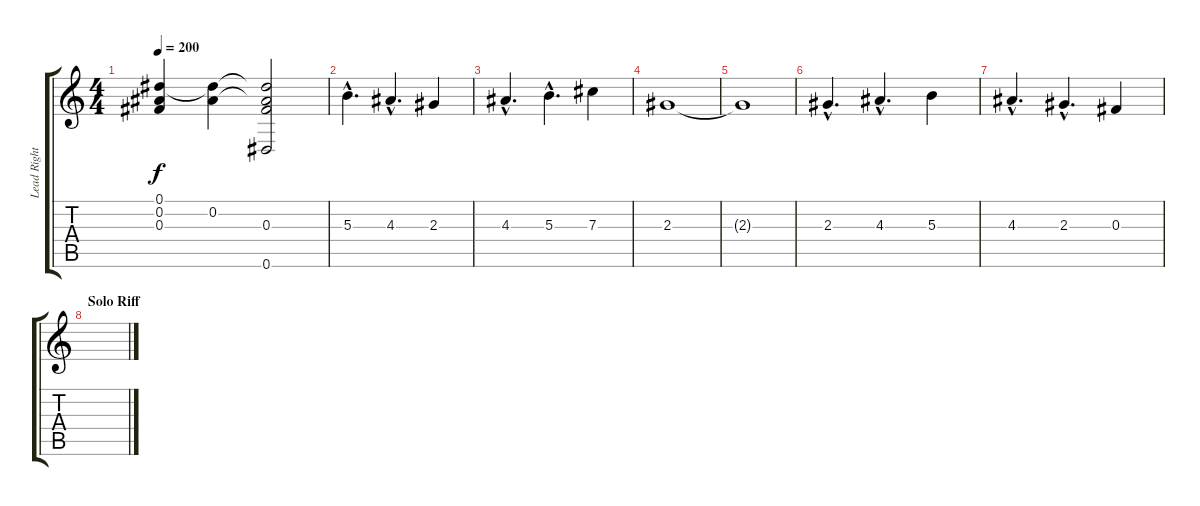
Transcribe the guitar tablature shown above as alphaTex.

\track ("Lead Right" "Lead Right") {instrument distortionguitar}
\staff {score tabs}
\tuning (Eb4 Bb3 Gb3 Db3 Ab2 Eb2) {hide}
\ts (4 4)
\tempo 200
\clef g2
\ks c
(0.1 0.2{t} 0.3{t}).4{dy f} (0.1{t} 0.2).4 (0.1{t} 0.2{t} 0.3 0.6{t}).2 |
5.3{hac}.4{d} 4.3{hac}.4{d} 2.3.4 |
4.3{hac}.4{d} 5.3{hac}.4{d} 7.3.4 |
2.3.1 |
2.3{t}.1 |
2.3{hac}.4{d} 4.3{hac}.4{d} 5.3.4 |
4.3{hac}.4{d} 2.3{hac}.4{d} 0.3.4 |
\section ("" "Solo Riff")
